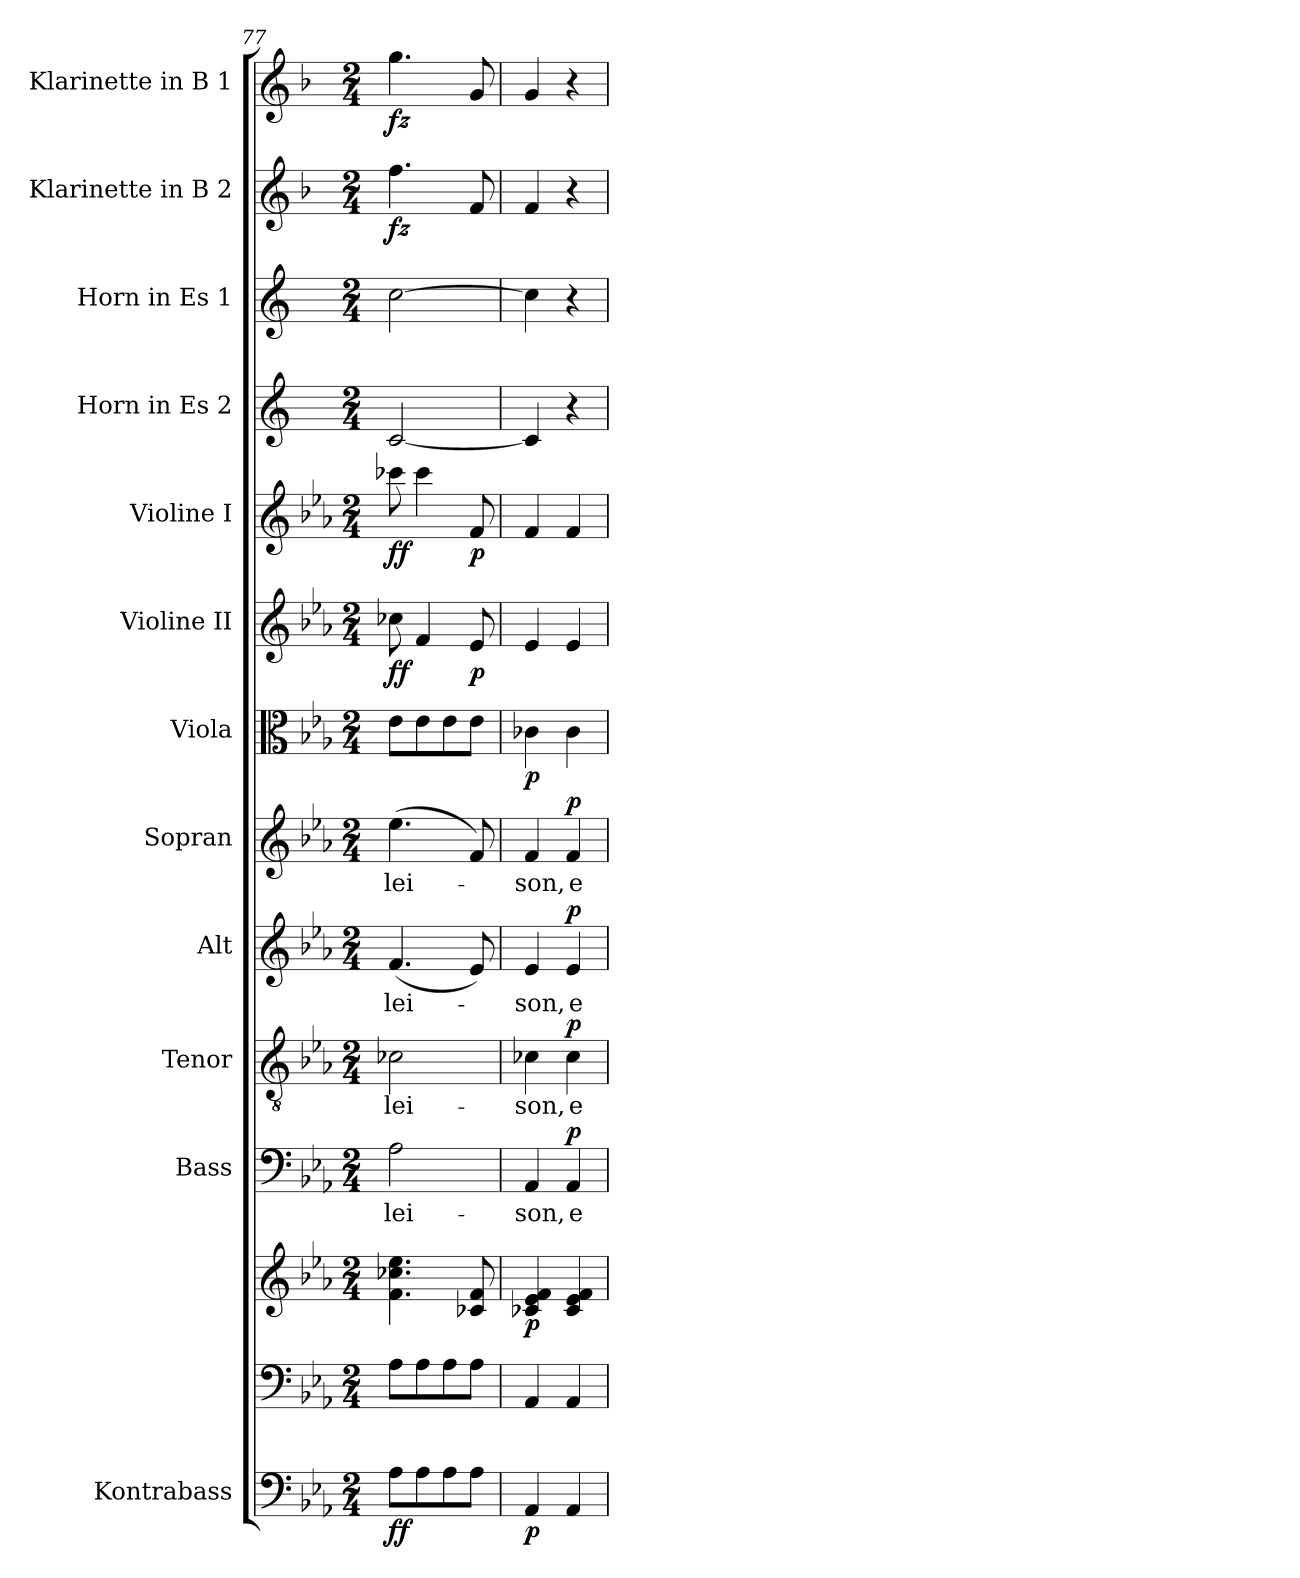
**kern	**dynam	**kern	**kern	**dynam	**kern	**text	**dynam	**kern	**text	**dynam	**kern	**text	**dynam	**kern	**text	**dynam	**kern	**dynam	**kern	**dynam	**kern	**dynam	**kern	**kern	**kern	**dynam	**kern	**dynam
*part13	*part13	*part12	*part12	*part12	*part11	*part11	*part11	*part10	*part10	*part10	*part9	*part9	*part9	*part8	*part8	*part8	*part7	*part7	*part6	*part6	*part5	*part5	*part4	*part3	*part2	*part2	*part1	*part1
*staff14	*staff14	*staff13	*staff12	*staff12/13	*staff11	*staff11	*staff11	*staff10	*staff10	*staff10	*staff9	*staff9	*staff9	*staff8	*staff8	*staff8	*staff7	*staff7	*staff6	*staff6	*staff5	*staff5	*staff4	*staff3	*staff2	*staff2	*staff1	*staff1
*I"Kontrabass	*	*	*	*	*I"Bass	*	*	*I"Tenor	*	*	*I"Alt	*	*	*I"Sopran	*	*	*I"Viola	*	*I"Violine II	*	*I"Violine I	*	*I"Horn in Es 2	*I"Horn in Es 1	*I"Klarinette in B 2	*	*I"Klarinette in B 1	*
*I'Kb.	*	*	*	*	*I'B	*	*	*I'T	*	*	*I'A	*	*	*I'S	*	*	*I'Vla.	*	*I'Vl. II	*	*I'Vl. I	*	*I'Hrn. 2	*I'Hrn. 1	*	*	*	*
*clefF4	*	*clefF4	*clefG2	*	*clefF4	*	*	*clefGv2	*	*	*clefG2	*	*	*clefG2	*	*	*clefC3	*	*clefG2	*	*clefG2	*	*clefG2	*clefG2	*clefG2	*	*clefG2	*
*ITrd7c12	*	*	*	*	*	*	*	*	*	*	*	*	*	*	*	*	*	*	*	*	*	*	*ITrd5c9	*ITrd5c9	*ITrd1c2	*	*ITrd1c2	*
*k[b-e-a-]	*	*k[b-e-a-]	*k[b-e-a-]	*	*k[b-e-a-]	*	*	*k[b-e-a-]	*	*	*k[b-e-a-]	*	*	*k[b-e-a-]	*	*	*k[b-e-a-]	*	*k[b-e-a-]	*	*k[b-e-a-]	*	*k[b-e-a-]	*k[b-e-a-]	*k[b-e-a-]	*	*k[b-e-a-]	*
*E-:	*	*E-:	*E-:	*	*E-:	*	*	*E-:	*	*	*E-:	*	*	*E-:	*	*	*E-:	*	*E-:	*	*E-:	*	*E-:	*E-:	*E-:	*	*E-:	*
*M2/4	*	*M2/4	*M2/4	*	*M2/4	*	*	*M2/4	*	*	*M2/4	*	*	*M2/4	*	*	*M2/4	*	*M2/4	*	*M2/4	*	*M2/4	*M2/4	*M2/4	*	*M2/4	*
=77	=77	=77	=77	=77	=77	=77	=77	=77	=77	=77	=77	=77	=77	=77	=77	=77	=77	=77	=77	=77	=77	=77	=77	=77	=77	=77	=77	=77
!	!LO:DY:b	!	!	!	!	!LO:LY:b	!	!	!LO:LY:b	!	!	!LO:LY:b	!	!	!LO:LY:b	!	!	!	!	!LO:DY:b	!	!LO:DY:b	!	!	!	!LO:DY:b	!	!LO:DY:b
8AA-\L	ff	8A-\L	4.f\ 4.cc-X\ 4.ee-\	.	2A-\	-lei-	.	2c-X\	-lei-	.	(<4.f/	-lei-	.	(>4.ee-\	-lei-	.	8e-\L	.	8cc-X\	ff	8ccc-X\	ff	[2E-/	[2e-\	4.ee-\	fz	4.ff\	fz
8AA-\	.	8A-\	.	.	.	.	.	.	.	.	.	.	.	.	.	.	8e-\	.	4f/	.	4ccc-\	.	.	.	.	.	.	.
8AA-\	.	8A-\	.	.	.	.	.	.	.	.	.	.	.	.	.	.	8e-\	.	.	.	.	.	.	.	.	.	.	.
!	!	!	!	!	!	!	!	!	!	!	!	!	!	!	!	!	!	!	!	!LO:DY:b	!	!LO:DY:b	!	!	!	!	!	!
8AA-\J	.	8A-\J	8c-X/ 8f/	.	.	.	.	.	.	.	8e-/)	.	.	8f/)	.	.	8e-\J	.	8e-/	p	8f/	p	.	.	8e-/	.	8f/	.
!!LO:PB:g=z
=78	=78	=78	=78	=78	=78	=78	=78	=78	=78	=78	=78	=78	=78	=78	=78	=78	=78	=78	=78	=78	=78	=78	=78	=78	=78	=78	=78	=78
!	!LO:DY:b	!	!	!LO:DY:b	!	!LO:LY:b	!	!	!LO:LY:b	!	!	!LO:LY:b	!	!	!LO:LY:b	!	!	!LO:DY:b	!	!	!	!	!	!	!	!	!	!
4AAA-/	p	4AA-/	4c-X/ 4e-/ 4f/	p	4AA-/	-son,	.	4c-X\	-son,	.	4e-/	-son,	.	4f/	-son,	.	4c-X\	p	4e-/	.	4f/	.	4E-/]	4e-\]	4e-/	.	4f/	.
!	!	!	!	!	!	!LO:LY:b	!LO:DY:a	!	!LO:LY:b	!LO:DY:a	!	!LO:LY:b	!LO:DY:a	!	!LO:LY:b	!LO:DY:a	!	!	!	!	!	!	!	!	!	!	!	!
4AAA-/	.	4AA-/	4c-/ 4e-/ 4f/	.	4AA-/	e-	p	4c-\	e-	p	4e-/	e-	p	4f/	e-	p	4c-\	.	4e-/	.	4f/	.	4r	4r	4r	.	4r	.
=	=	=	=	=	=	=	=	=	=	=	=	=	=	=	=	=	=	=	=	=	=	=	=	=	=	=	=	=
*-	*-	*-	*-	*-	*-	*-	*-	*-	*-	*-	*-	*-	*-	*-	*-	*-	*-	*-	*-	*-	*-	*-	*-	*-	*-	*-	*-	*-
